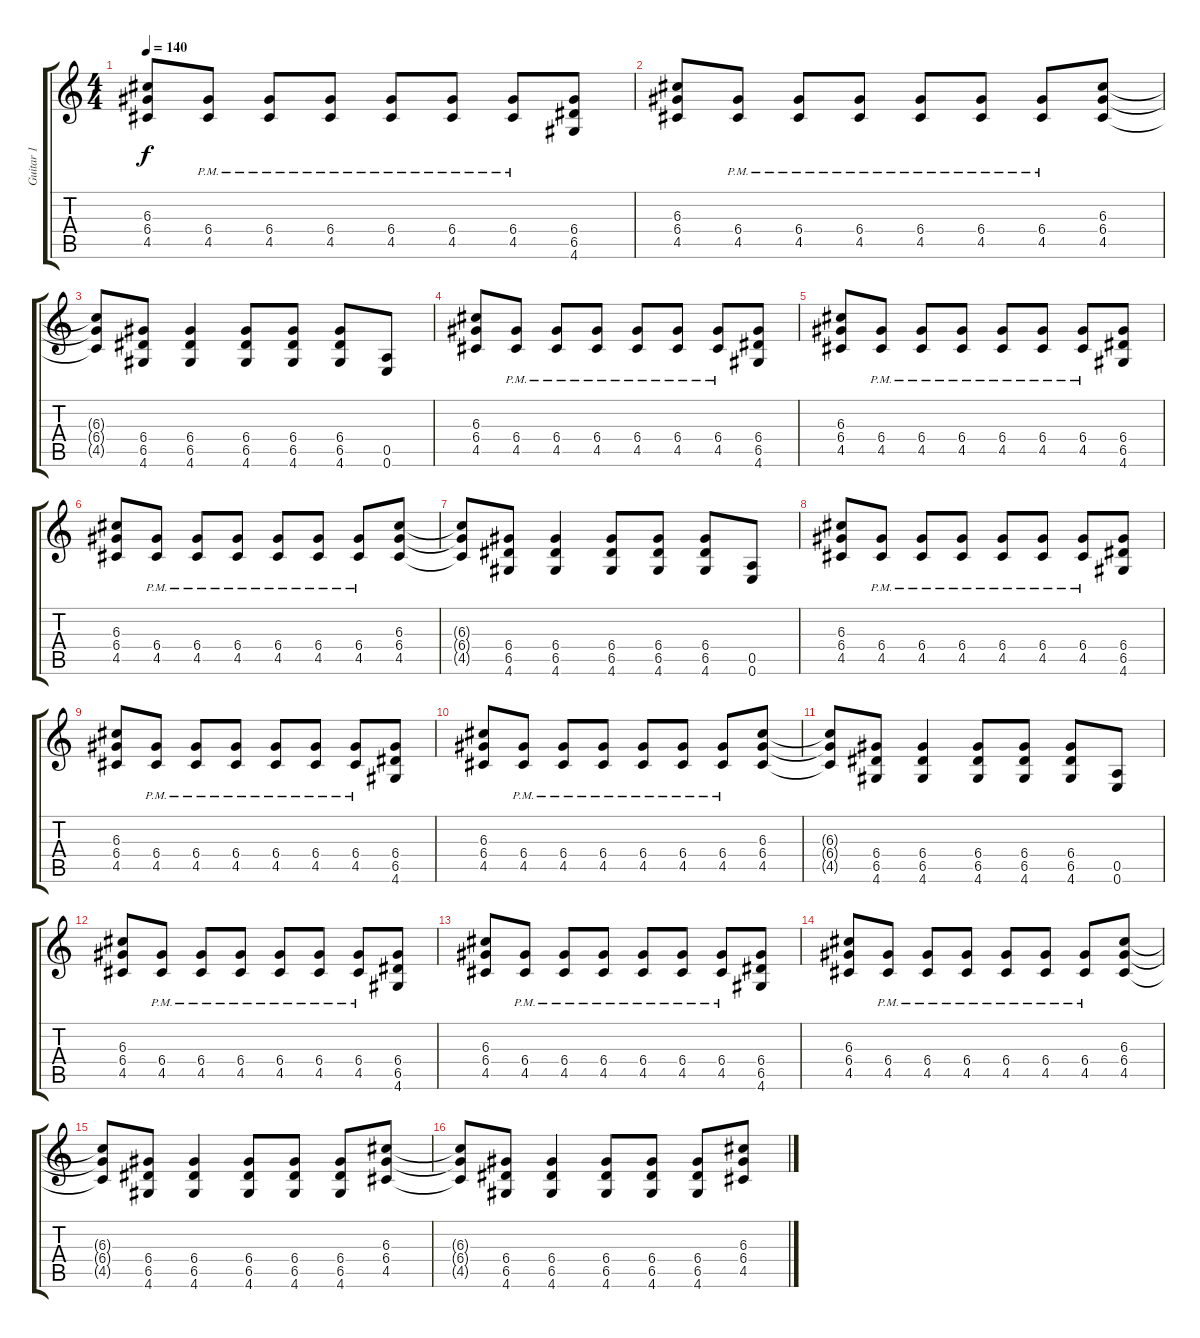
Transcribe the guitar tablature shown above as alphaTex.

\track ("Guitar 1" "Guitar 1") {instrument overdrivenguitar}
\staff {score tabs}
\tuning (E4 B3 G3 D3 A2 E2) {hide}
\ts (4 4)
\tempo 140
\clef g2
\ks c
(6.3 6.4 4.5).8{dy f} (6.4{pm} 4.5{pm}).8 (6.4{pm} 4.5{pm}).8 (6.4{pm} 4.5{pm}).8 (6.4{pm} 4.5{pm}).8 (6.4{pm} 4.5{pm}).8 (6.4{pm} 4.5{pm}).8 (6.4 6.5 4.6).8 |
(6.3 6.4 4.5).8 (6.4{pm} 4.5{pm}).8 (6.4{pm} 4.5{pm}).8 (6.4{pm} 4.5{pm}).8 (6.4{pm} 4.5{pm}).8 (6.4{pm} 4.5{pm}).8 (6.4{pm} 4.5{pm}).8 (6.3 6.4 4.5).8 |
(6.3{t} 6.4{t} 4.5{t}).8 (6.4 6.5 4.6).8 (6.4 6.5 4.6).4 (6.4 6.5 4.6).8 (6.4 6.5 4.6).8 (6.4 6.5 4.6).8 (0.5 0.6).8 |
(6.3 6.4 4.5).8 (6.4{pm} 4.5{pm}).8 (6.4{pm} 4.5{pm}).8 (6.4{pm} 4.5{pm}).8 (6.4{pm} 4.5{pm}).8 (6.4{pm} 4.5{pm}).8 (6.4{pm} 4.5{pm}).8 (6.4 6.5 4.6).8 |
(6.3 6.4 4.5).8 (6.4{pm} 4.5{pm}).8 (6.4{pm} 4.5{pm}).8 (6.4{pm} 4.5{pm}).8 (6.4{pm} 4.5{pm}).8 (6.4{pm} 4.5{pm}).8 (6.4{pm} 4.5{pm}).8 (6.4 6.5 4.6).8 |
(6.3 6.4 4.5).8 (6.4{pm} 4.5{pm}).8 (6.4{pm} 4.5{pm}).8 (6.4{pm} 4.5{pm}).8 (6.4{pm} 4.5{pm}).8 (6.4{pm} 4.5{pm}).8 (6.4{pm} 4.5{pm}).8 (6.3 6.4 4.5).8 |
(6.3{t} 6.4{t} 4.5{t}).8 (6.4 6.5 4.6).8 (6.4 6.5 4.6).4 (6.4 6.5 4.6).8 (6.4 6.5 4.6).8 (6.4 6.5 4.6).8 (0.5 0.6).8 |
(6.3 6.4 4.5).8 (6.4{pm} 4.5{pm}).8 (6.4{pm} 4.5{pm}).8 (6.4{pm} 4.5{pm}).8 (6.4{pm} 4.5{pm}).8 (6.4{pm} 4.5{pm}).8 (6.4{pm} 4.5{pm}).8 (6.4 6.5 4.6).8 |
(6.3 6.4 4.5).8 (6.4{pm} 4.5{pm}).8 (6.4{pm} 4.5{pm}).8 (6.4{pm} 4.5{pm}).8 (6.4{pm} 4.5{pm}).8 (6.4{pm} 4.5{pm}).8 (6.4{pm} 4.5{pm}).8 (6.4 6.5 4.6).8 |
(6.3 6.4 4.5).8 (6.4{pm} 4.5{pm}).8 (6.4{pm} 4.5{pm}).8 (6.4{pm} 4.5{pm}).8 (6.4{pm} 4.5{pm}).8 (6.4{pm} 4.5{pm}).8 (6.4{pm} 4.5{pm}).8 (6.3 6.4 4.5).8 |
(6.3{t} 6.4{t} 4.5{t}).8 (6.4 6.5 4.6).8 (6.4 6.5 4.6).4 (6.4 6.5 4.6).8 (6.4 6.5 4.6).8 (6.4 6.5 4.6).8 (0.5 0.6).8 |
(6.3 6.4 4.5).8 (6.4{pm} 4.5{pm}).8 (6.4{pm} 4.5{pm}).8 (6.4{pm} 4.5{pm}).8 (6.4{pm} 4.5{pm}).8 (6.4{pm} 4.5{pm}).8 (6.4{pm} 4.5{pm}).8 (6.4 6.5 4.6).8 |
(6.3 6.4 4.5).8 (6.4{pm} 4.5{pm}).8 (6.4{pm} 4.5{pm}).8 (6.4{pm} 4.5{pm}).8 (6.4{pm} 4.5{pm}).8 (6.4{pm} 4.5{pm}).8 (6.4{pm} 4.5{pm}).8 (6.4 6.5 4.6).8 |
(6.3 6.4 4.5).8 (6.4{pm} 4.5{pm}).8 (6.4{pm} 4.5{pm}).8 (6.4{pm} 4.5{pm}).8 (6.4{pm} 4.5{pm}).8 (6.4{pm} 4.5{pm}).8 (6.4{pm} 4.5{pm}).8 (6.3 6.4 4.5).8 |
(6.3{t} 6.4{t} 4.5{t}).8 (6.4 6.5 4.6).8 (6.4 6.5 4.6).4 (6.4 6.5 4.6).8 (6.4 6.5 4.6).8 (6.4 6.5 4.6).8 (6.3 6.4 4.5).8 |
(6.3{t} 6.4{t} 4.5{t}).8 (6.4 6.5 4.6).8 (6.4 6.5 4.6).4 (6.4 6.5 4.6).8 (6.4 6.5 4.6).8 (6.4 6.5 4.6).8 (6.3 6.4 4.5).8
